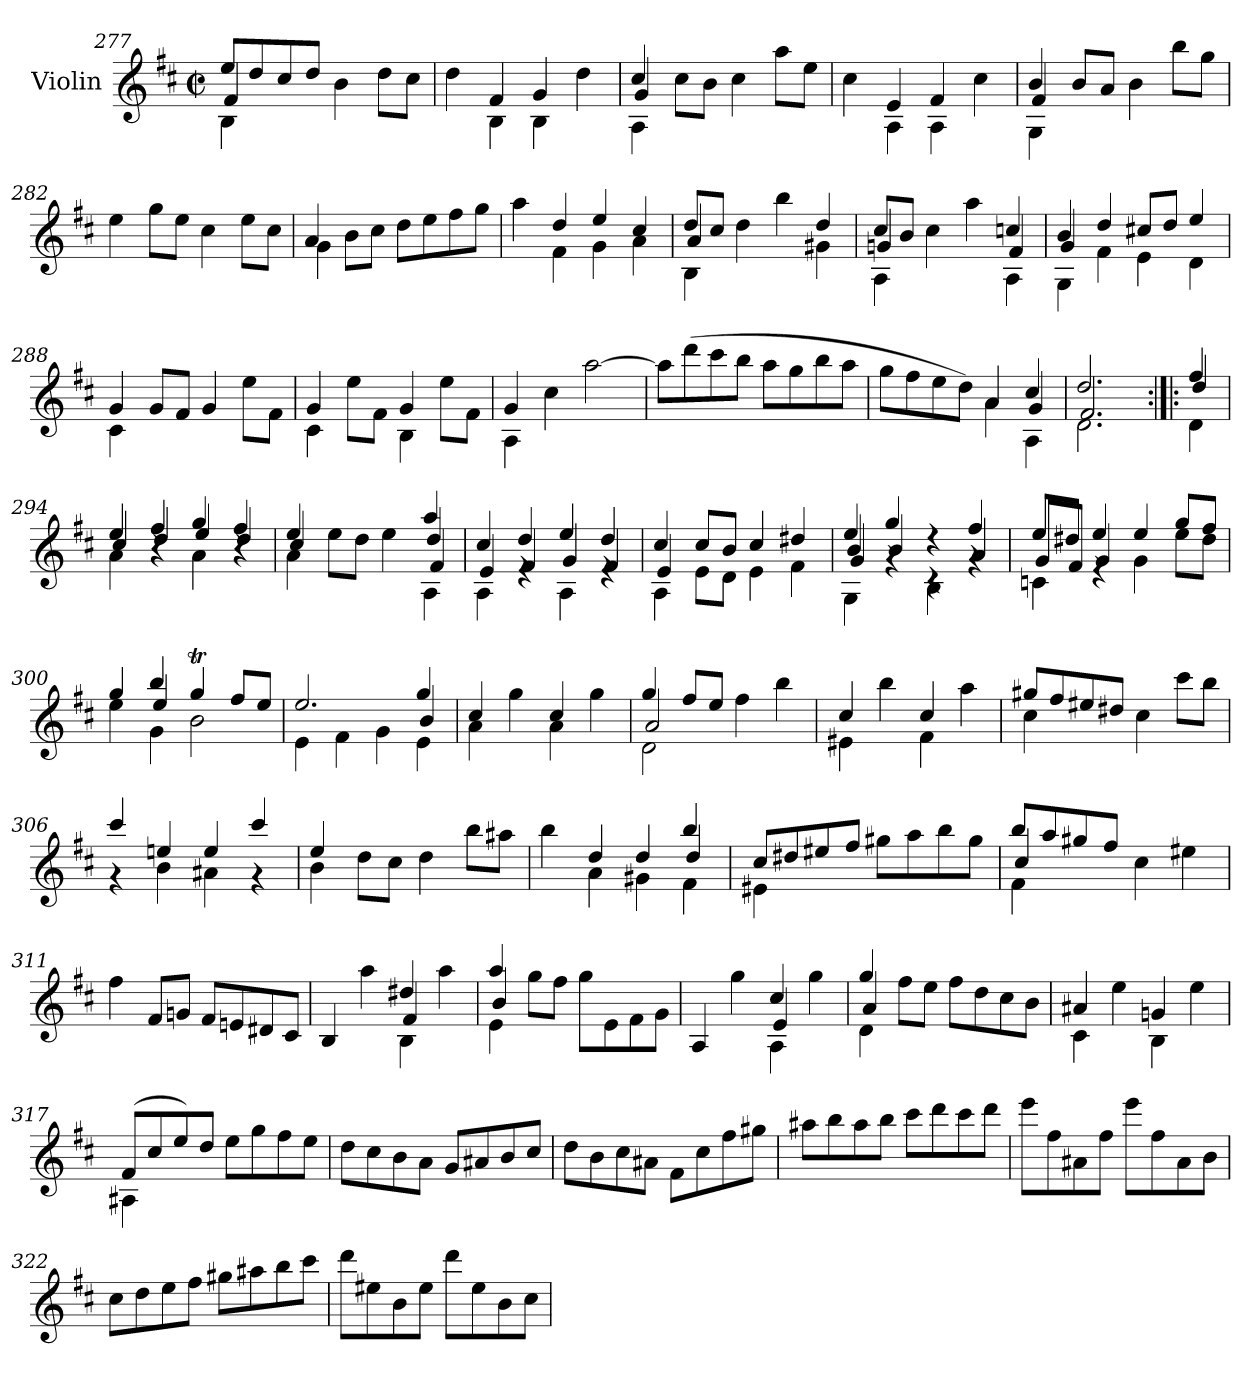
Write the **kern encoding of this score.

**kern
*part1
*staff1
*I"Violin
*I'Vln.
*clefG2
*k[f#c#]
*M2/2
*met(c|)
=277
*^
*	*^
8ee/L	4B\	4f#/
8dd/	.	.
8cc#/	4ryy	4ryy
8dd/J	.	.
4b\	2ryy	2ryy
8dd\L	.	.
8cc#\J	.	.
*	*v	*v
=278	=278
4dd\	4ryy
4f#/	4B\
4g/	4B\
4dd\	4ryy
=279	=279
*	*^
4cc#/	4A\	4g/
8cc#\L	4ryy	4ryy
8b\J	.	.
4cc#\	2ryy	2ryy
8aa\L	.	.
8ee\J	.	.
*	*v	*v
=280	=280
4cc#\	4ryy
4e/	4A\
4f#/	4A\
4cc#\	4ryy
=281	=281
*	*^
4b/	4G\	4f#/
8b/L	4ryy	4ryy
8a/J	.	.
4b\	2ryy	2ryy
8bb\L	.	.
8gg\J	.	.
*v	*v	*v
!!LO:LB:g=z
=282
4ee\
8gg\L
8ee\J
4cc#\
8ee\L
8cc#\J
=283
*^
4a/	4g\
8b\L	4ryy
8cc#\J	.
8dd\L	2ryy
8ee\	.
8ff#\	.
8gg\J	.
=284	=284
4aa\	4ryy
4dd/	4f#\
4ee/	4g\
4cc#/	4a\
=285	=285
*	*^
8dd/L	4B\	4a/
8cc#/J	.	.
4dd\	4ryy	4ryy
4bb\	4ryy	4ryy
4dd/	4g#X\	4ryy
=286	=286	=286
8cc#/L	4A\	4gn/
8b/J	.	.
4cc#\	4ryy	4ryy
4aa\	4ryy	4ryy
4ccn/	4A\	4f#/
=287	=287	=287
4b/	4G\	4g/
4dd/	4f#\	4ryy
8cc#X/L	4e\	2ryy
8dd/J	.	.
4ee/	4d\	.
*	*v	*v
=288	=288
4g/	4c#\
8g/L	4ryy
8f#/J	.
4g/	2ryy
8ee\L	.
8f#\J	.
=289	=289
4g/	4c#\
8ee\L	4ryy
8f#\J	.
4g/	4B\
8ee\L	4ryy
8f#\J	.
!!LO:LB:g=z	!!
=290	=290
4g/	4A\
4cc#\	4ryy
[2aa\	2ryy
*v	*v
=291
8aa\L]
(8ddd\
8ccc#\
8bb\J
8aa\L
8gg\
8bb\
8aa\J
=292
*^
*	*^
8gg\L	2ryy	2ryy
8ff#\	.	.
8ee\	.	.
8dd\J)	.	.
4a/	4a\	4ryy
4cc#/	4A\	4g/
=293	=293	=293
2.dd/	2.d\	2.f#/
=293X12:|!|:	=293X12:|!|:	=293X12:|!|:
4ff#/	4d\	4dd/
=294	=294	=294
4ee/	4a\	4cc#/
4ff#/	4r	4dd/
4gg/	4a\	4ee/
4ff#/	4r	4dd/
=295	=295	=295
*	*	*^
4ee/	4a\	4cc#/	4ryy
8ee\L	4ryy	4ryy	4ryy
8dd\J	.	.	.
4ee\	4ryy	4ryy	4ryy
4aa/	4A\	4dd/	4f#/
*	*	*v	*v
=296	=296	=296
4cc#/	4A\	4e/
4dd/	4re	4f#/
4ee/	4A\	4g/
4dd/	4re	4f#/
=297	=297	=297
4cc#/	4A\	4e/
8cc#/L	8e\L	4ryy
8b/J	8d\J	.
4cc#/	4e\	2ryy
4dd#X/	4f#\	.
!!LO:LB:g=z	!!	!!
=298	=298	=298
*	*	*^
4ee/	4G\	4b/	4g/
4gg/	4rg	4b/	4reyy
4rdd	4B\	4rc	2ryy
4ff#/	4rg	4a/	.
*	*	*v	*v
=299	=299	=299
8ee/L	4cn\	8g/L
8dd#X/J	.	8f#/J
4ee/	4re	4g/
4ee/	4g\	2ryy
8gg/L	8ee\L	.
8ff#/J	8dd#\J	.
=300	=300	=300
4gg/	4ee\	4ryy
4bb/	4g\	4ee/
4ggT/	2b\	2ryy
8ff#/L	.	.
8ee/J	.	.
=301	=301	=301
2.ee/	4e\	2ryy
.	4f#\	.
.	4g\	4ryy
4gg/	4e\	4b/
*	*v	*v
=302	=302
4cc#/	4a\
4ryy	4gg\
4cc#/	4a\
4ryy	4gg\
=303	=303
*	*^
4gg/	2d\	2a/
8ff#/L	.	.
8ee/J	.	.
2ryy	4ff#\	2ryy
.	4bb\	.
*	*v	*v
=304	=304
4cc#/	4e#X\
4ryy	4bb\
4cc#/	4f#\
4ryy	4aa\
=305	=305
8gg#X/L	4cc#\
8ff#/	.
8ee#X/	4ryy
8dd#X/J	.
2ryy	4cc#\
.	8ccc#\L
.	8bb\J
=306	=306
4ccc#/	4r
4een/	4b\
4ee/	4a#X\
4ccc#/	4r
!!LO:LB:g=z	!!
=307	=307
4ee/	4b\
4ryy	8dd\L
.	8cc#\J
2ryy	4dd\
.	8bb\L
.	8aa#X\J
=308	=308
*	*^
4ryy	4bb\	4ryy
4dd/	4a\	4ryy
4dd/	4g#X\	4ryy
4bb/	4f#\	4dd/
*	*v	*v
=309	=309
8cc#/L	4e#X\
8dd#X/	.
8ee#X/	4ryy
8ff#/J	.
8gg#X\L	2ryy
8aa\	.
8bb\	.
8gg#\J	.
=310	=310
*	*^
8bb/L	4f#\	4cc#/
8aa/	.	.
8gg#X/	4ryy	4ryy
8ff#/J	.	.
2ryy	4cc#\	2ryy
.	4ee#X\	.
*v	*v	*v
=311
4ff#\
8f#/L
8gn/J
8f#/L
8en/
8d#X/
8c#/J
=312
*^
*	*^
4B/	4ryy	2ryy
4ryy	4aa\	.
4dd#X/	4B\	4f#/
4ryy	4aa\	4ryy
=313	=313	=313
4aa/	4e\	4b/
8gg\L	4ryy	4ryy
8ff#\J	.	.
8gg\L	2ryy	2ryy
8e\	.	.
8f#\	.	.
8g\J	.	.
!!LO:LB:g=z	!!	!!
=314	=314	=314
4A/	4ryy	2ryy
4ryy	4gg\	.
4cc#/	4A\	4e/
4ryy	4gg\	4ryy
=315	=315	=315
4gg/	4d\	4a/
8ff#\L	4ryy	4ryy
8ee\J	.	.
8ff#\L	2ryy	2ryy
8dd\	.	.
8cc#\	.	.
8b\J	.	.
*	*v	*v
=316	=316
4a#X/	4c#\
4ryy	4ee\
4gn/	4B\
4ryy	4ee\
=317	=317
(8f#/L	4A#X\
8cc#/	.
8ee/)	4ryy
8dd/J	.
8ee\L	2ryy
8gg\	.
8ff#\	.
8ee\J	.
*v	*v
=318
8dd\L
8cc#\
8b\
8a\J
8g/L
8a#X/
8b/
8cc#/J
=319
8dd\L
8b\
8cc#\
8a#X\J
8f#\L
8cc#\
8ff#\
8gg#X\J
=320
8aa#X\L
8bb\
8aa#\
8bb\J
8ccc#\L
8ddd\
8ccc#\
8ddd\J
!!LO:LB:g=z
=321
8eee\L
8ff#\
8a#X\
8ff#\J
8eee\L
8ff#\
8a#\
8b\J
=322
8cc#\L
8dd\
8ee\
8ff#\J
8gg#X\L
8aa#X\
8bb\
8ccc#\J
=323
8ddd\L
8ee#X\
8b\
8ee#\J
8ddd\L
8ee#\
8b\
8cc#\J
=
*-
